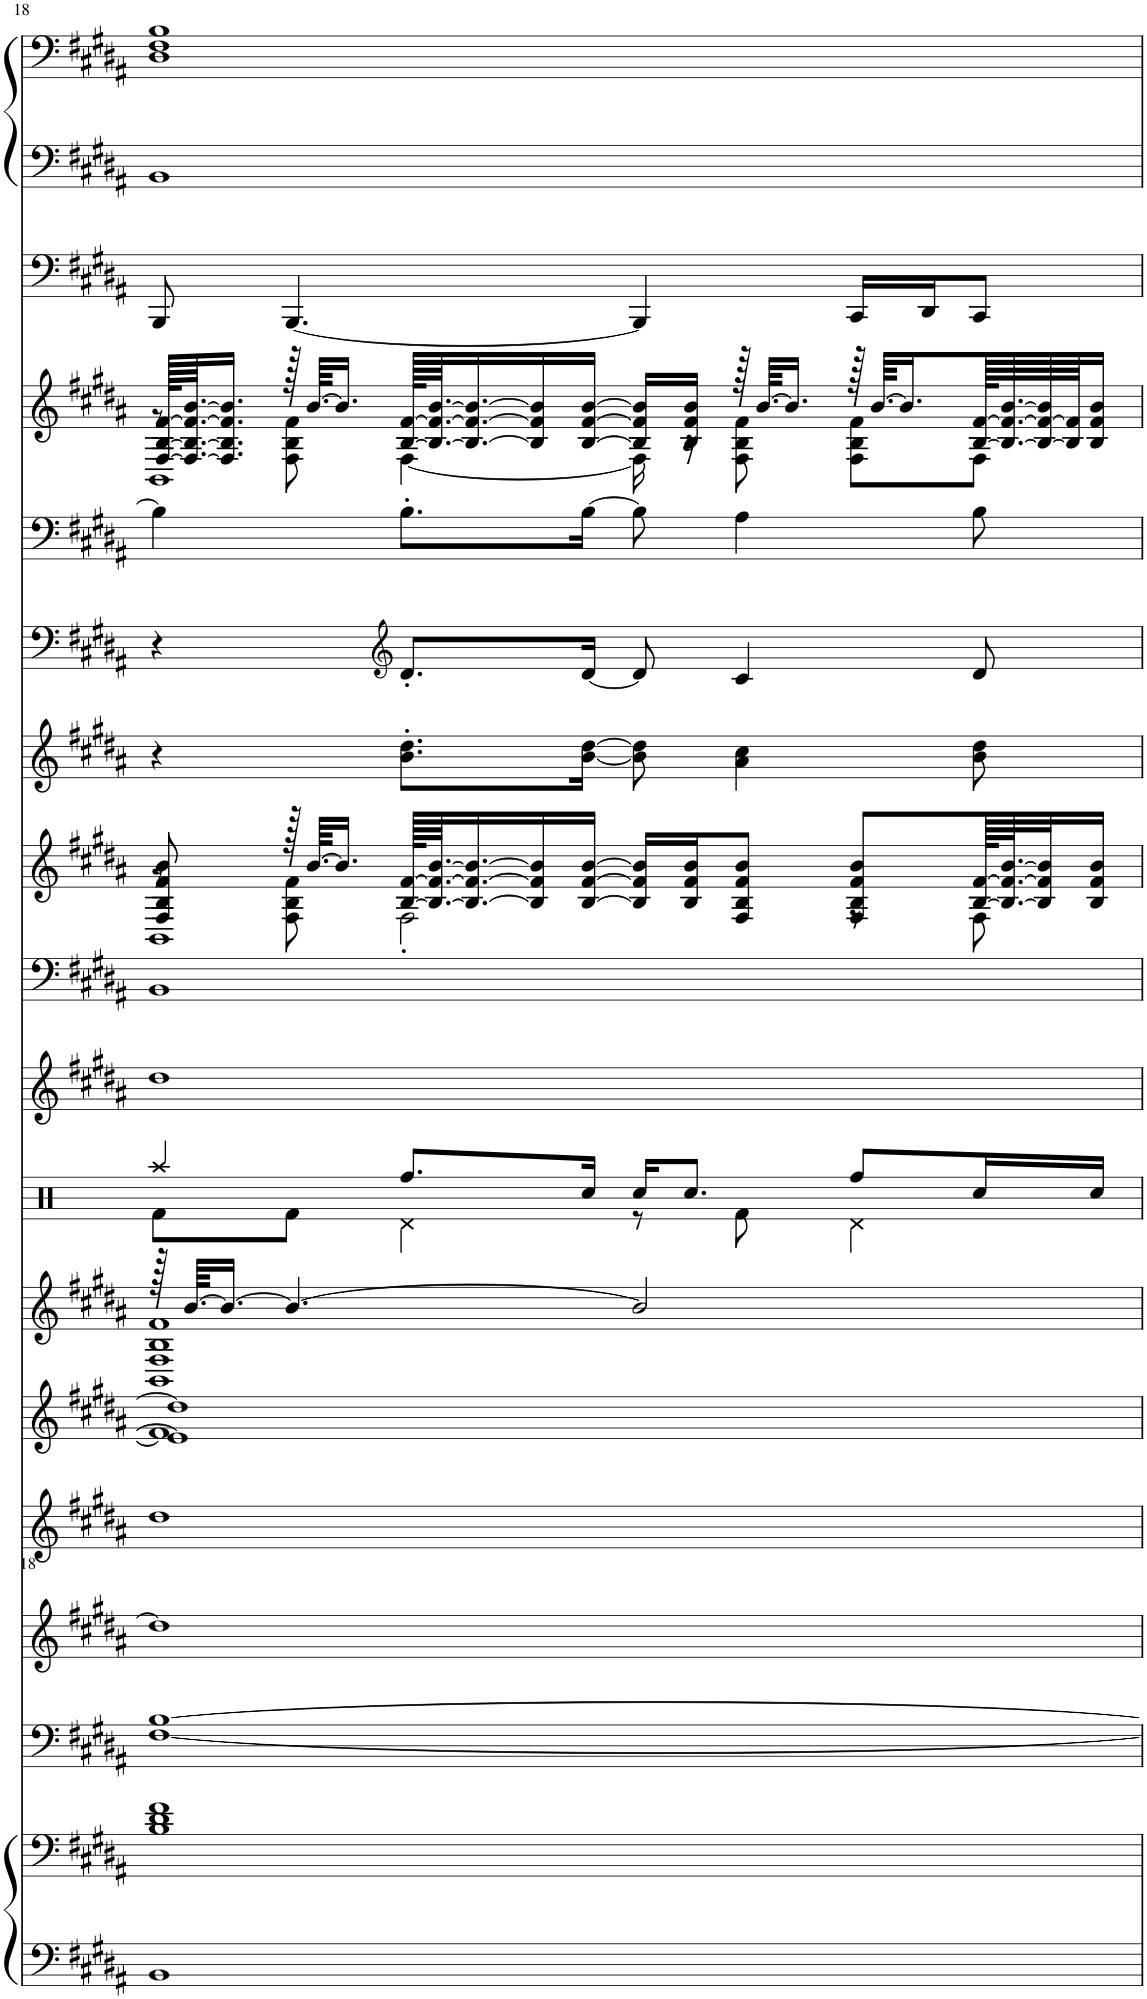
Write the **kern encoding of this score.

**kern	**kern	**kern	**kern	**kern	**kern	**kern	**kern	**kern	**kern	**kern	**kern	**kern	**kern	**kern	**kern	**kern	**kern
*part16	*part16	*part15	*part14	*part13	*part12	*part11	*part10	*part9	*part8	*part7	*part6	*part5	*part4	*part3	*part2	*part1	*part1
*staff18	*staff17	*staff16	*staff15	*staff14	*staff13	*staff12	*staff11	*staff10	*staff9	*staff8	*staff7	*staff6	*staff5	*staff4	*staff3	*staff2	*staff1
*I"Bright Piano	*	*I"Warm Pad	*I"Vibraphone	*I"Jazz Guitar	*I"Jazz Guitar	*I"Jazz Guitar	*I"Percussion	*I"Strings 2	*I"Steel Gtr.	*I"Steel Gtr.	*I"Voice Oohs	*I"Synth Voice	*I"Tenor Sax	*I"Steel Gtr.	*I"Fingered Bass	*I"Grand Piano, COLLIDE	*
*I'Pno	*	*	*I'Vbp	*	*	*	*	*I'Str	*	*	*I'V	*I'V	*I'T Sax	*	*	*I'Pno	*
!!LO:PB:g=z
*clefF4	*clefF4	*clefF4	*clefG2	*clefG2	*clefG2	*clefG2	*clefX	*clefG2	*clefF4	*clefG2	*clefG2	*clefF4	*clefF4	*clefG2	*clefF4	*clefF4	*clefF4
*	*	*	*	*	*	*	*	*	*	*	*	*	*Trd8c14	*	*	*	*
*k[f#c#g#d#a#]	*k[f#c#g#d#a#]	*k[f#c#g#d#a#]	*k[f#c#g#d#a#]	*k[f#c#g#d#a#]	*k[f#c#g#d#a#]	*k[f#c#g#d#a#]	*k[]	*k[f#c#g#d#a#]	*k[f#c#g#d#a#]	*k[f#c#g#d#a#]	*k[f#c#g#d#a#]	*k[f#c#g#d#a#]	*k[f#c#g#d#a#]	*k[f#c#g#d#a#]	*k[f#c#g#d#a#]	*k[f#c#g#d#a#]	*k[f#c#g#d#a#]
*M4/4	*M4/4	*M4/4	*M4/4	*M4/4	*M4/4	*M4/4	*M4/4	*M4/4	*M4/4	*M4/4	*M4/4	*M4/4	*M4/4	*M4/4	*M4/4	*M4/4	*M4/4
=18	=18	=18	=18	=18	=18	=18	=18	=18	=18	=18	=18	=18	=18	=18	=18	=18	=18
*	*	*	*	*	*^	*^	*^	*	*	*^	*	*	*	*^	*	*	*
*	*	*	*	*	*	*^	*	*	*	*	*	*	*	*^	*	*	*	*	*^	*	*	*
1BB	1B 1d# 1f#	[1F# [1B	1dd#]	1dd#	1dd#]	1f#]	1e]	128r	1BB 1F# 1B 1f#	4Raa/	8Rf\L	1dd#	1BB	8F#/ 8B/ 8f#/ 8b/	8r	1BB	4r	4r	4B\]	[128F#/ [128B/ [128f#/KLLLL	8r	1BB	8BBB/	1BB	1D# 1F# 1B
.	.	.	.	.	.	.	.	[64.b/KKLL	.	.	.	.	.	.	.	.	.	.	.	64.F#/_ 64.B/_ 64.f#/_ [64.b/JJ	.	.	.	.	.
.	.	.	.	.	.	.	.	16.b/JJ_	.	.	.	.	.	.	.	.	.	.	.	16.F#/] 16.B/] 16.f#/] 16.b/]JJ	.	.	.	.	.
.	.	.	.	.	.	.	.	4.b/_	.	.	8Rf\J	.	.	128r	8F#\ 8B\ 8f#\	.	.	.	.	128r	8F#\ 8B\ 8f#\	.	[4.BBB/	.	.
.	.	.	.	.	.	.	.	.	.	.	.	.	.	[64.b/KKLL	.	.	.	.	.	[64.b/KKLL	.	.	.	.	.
.	.	.	.	.	.	.	.	.	.	.	.	.	.	16.b/JJ]	.	.	.	.	.	16.b/JJ]	.	.	.	.	.
*	*	*	*	*	*	*	*	*	*	*	*	*	*	*	*	*	*	*clefG2	*	*	*	*	*	*	*
.	.	.	.	.	.	.	.	.	.	8.Rff/L	4Rd\	.	.	[128B/ [128f#/KLLLL	2F#'\	.	8.b\' 8.dd#\'L	8.d#'/L	8.B'\L	[128B/ [128f#/KLLLL	[4F#\	.	.	.	.
.	.	.	.	.	.	.	.	.	.	.	.	.	.	64.B/_ 64.f#/_ [64.b/JJ	.	.	.	.	.	64.B/_ 64.f#/_ [64.b/JJ	.	.	.	.	.
.	.	.	.	.	.	.	.	.	.	.	.	.	.	16.B/_ 16.f#/_ 16.b/_	.	.	.	.	.	16.B/_ 16.f#/_ 16.b/_	.	.	.	.	.
.	.	.	.	.	.	.	.	.	.	.	.	.	.	16B/] 16f#/] 16b/]	.	.	.	.	.	16B/] 16f#/] 16b/]	.	.	.	.	.
.	.	.	.	.	.	.	.	.	.	16Rcc/Jk	.	.	.	[16B/ [16f#/ [16b/JJ	.	.	[16b\ [16dd#\Jk	[16d#/Jk	[16B\Jk	[16B/ [16f#/ [16b/JJ	.	.	.	.	.
.	.	.	.	.	.	.	.	2b/]	.	16Rcc/KL	8r	.	.	16B/] 16f#/] 16b/]LL	.	.	8b\] 8dd#\]	8d#/]	8B\]	16B/] 16f#/] 16b/]LL	16F#\]	.	4BBB/]	.	.
.	.	.	.	.	.	.	.	.	.	8.Rcc/J	.	.	.	16B/ 16f#/ 16b/J	.	.	.	.	.	16B/ 16f#/ 16b/JJ	16r	.	.	.	.
.	.	.	.	.	.	.	.	.	.	.	8Rf\	.	.	8F#/ 8B/ 8f#/ 8b/J	.	.	4a#\ 4cc#\	4c#/	4A#\	128r	8F#\ 8B\ 8f#\	.	.	.	.
.	.	.	.	.	.	.	.	.	.	.	.	.	.	.	.	.	.	.	.	[64.b/KKLL	.	.	.	.	.
.	.	.	.	.	.	.	.	.	.	.	.	.	.	.	.	.	.	.	.	16.b/JJ]	.	.	.	.	.
.	.	.	.	.	.	.	.	.	.	8Rff/L	4Rd\	.	.	8F#/ 8B/ 8f#/ 8b/L	8r	.	.	.	.	128r	8F#\ 8B\ 8f#\L	.	16CC#/LL	.	.
.	.	.	.	.	.	.	.	.	.	.	.	.	.	.	.	.	.	.	.	[64.b/KKLL	.	.	.	.	.
.	.	.	.	.	.	.	.	.	.	.	.	.	.	.	.	.	.	.	.	16.b/]	.	.	.	.	.
.	.	.	.	.	.	.	.	.	.	.	.	.	.	.	.	.	.	.	.	.	.	.	16DD#/J	.	.
.	.	.	.	.	.	.	.	.	.	16Rcc/L	.	.	.	[128B/ [128f#/KLLL	8F#\	.	8b\ 8dd#\	8d#/	8B\	[128B/ [128f#/KLL	8F#\J	.	8CC#/J	.	.
.	.	.	.	.	.	.	.	.	.	.	.	.	.	64.B/_ 64.f#/_ [64.b/J	.	.	.	.	.	64.B/_ 64.f#/_ [64.b/	.	.	.	.	.
.	.	.	.	.	.	.	.	.	.	.	.	.	.	32B/] 32f#/] 32b/]J	.	.	.	.	.	64B/_ 64f#/_ 64b/]	.	.	.	.	.
.	.	.	.	.	.	.	.	.	.	.	.	.	.	.	.	.	.	.	.	64B/] 64f#/]JJ	.	.	.	.	.
.	.	.	.	.	.	.	.	.	.	16Rcc/JJ	.	.	.	16B/ 16f#/ 16b/JJ	.	.	.	.	.	16B/ 16f#/ 16b/JJ	.	.	.	.	.
*	*	*	*	*	*v	*v	*v	*	*	*v	*v	*	*	*v	*v	*v	*	*	*	*v	*v	*v	*	*	*
*	*	*	*	*	*	*v	*v	*	*	*	*	*	*	*	*	*	*	*
=	=	=	=	=	=	=	=	=	=	=	=	=	=	=	=	=	=
*-	*-	*-	*-	*-	*-	*-	*-	*-	*-	*-	*-	*-	*-	*-	*-	*-	*-
